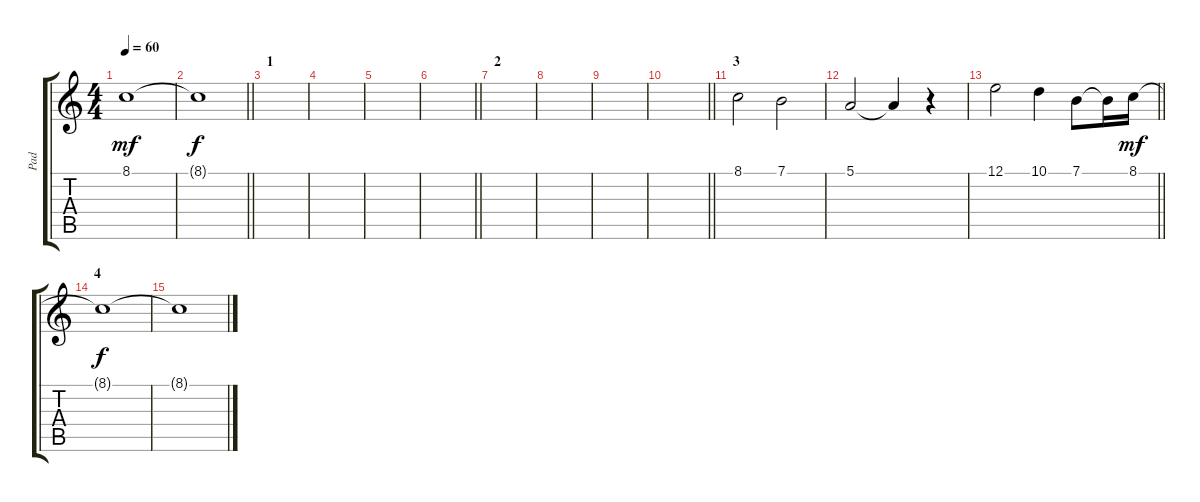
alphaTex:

\track ("Pad" "Pad") {instrument pad2warm}
\staff {score tabs}
\tuning (E4 B3 G3 D3 A2 E2) {hide}
\ts (4 4)
\tempo 60
\clef g2
\ks c
8.1.1{dy mf instrument pad2warm} |
\barLineRight lightlight
8.1{t}.1{dy f} |
\section ("" "1")
|
|
|
\barLineRight lightlight
|
\section ("" "2")
|
|
|
\barLineRight lightlight
|
\section ("" "3")
8.1.2 7.1.2 |
5.1.2 5.1{t}.4 r.4 |
\barLineRight lightlight
12.1.2 10.1.4 7.1.8 7.1{t}.16 8.1.16{dy mf} |
\section ("" "4")
8.1{t}.1{dy f} |
8.1{t}.1
